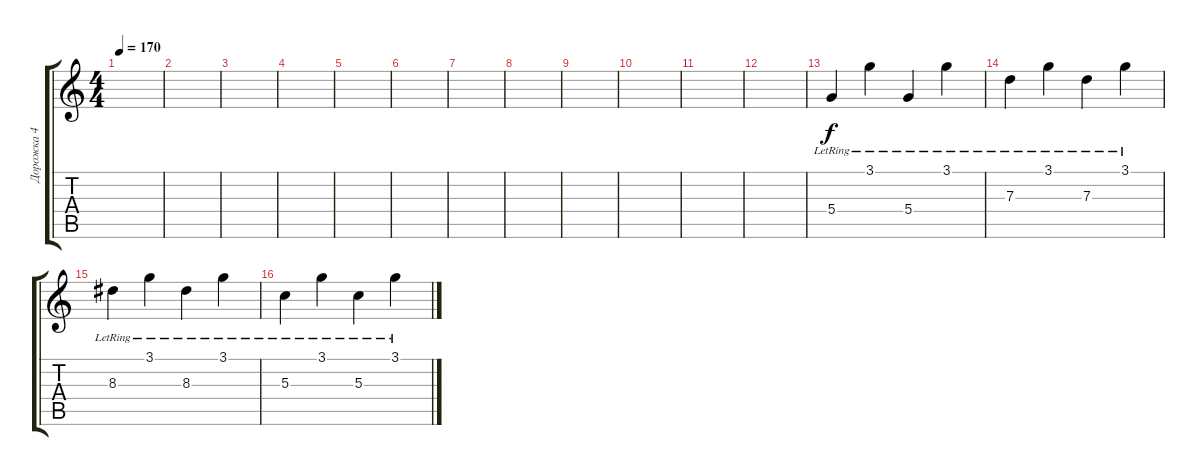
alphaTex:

\track ("Дорожка 4" "Дорожка 4") {instrument overdrivenguitar}
\staff {score tabs}
\tuning (E4 B3 G3 D3 A2 E2) {hide}
\ts (4 4)
\tempo 170
\clef g2
\ks c
|
|
|
|
|
|
|
|
|
|
|
|
5.4{lr}.4 3.1{lr}.4 5.4{lr}.4 3.1{lr}.4 |
7.3{lr}.4 3.1{lr}.4 7.3{lr}.4 3.1{lr}.4 |
8.3{lr}.4 3.1{lr}.4 8.3{lr}.4 3.1{lr}.4 |
5.3{lr}.4 3.1{lr}.4 5.3{lr}.4 3.1{lr}.4
